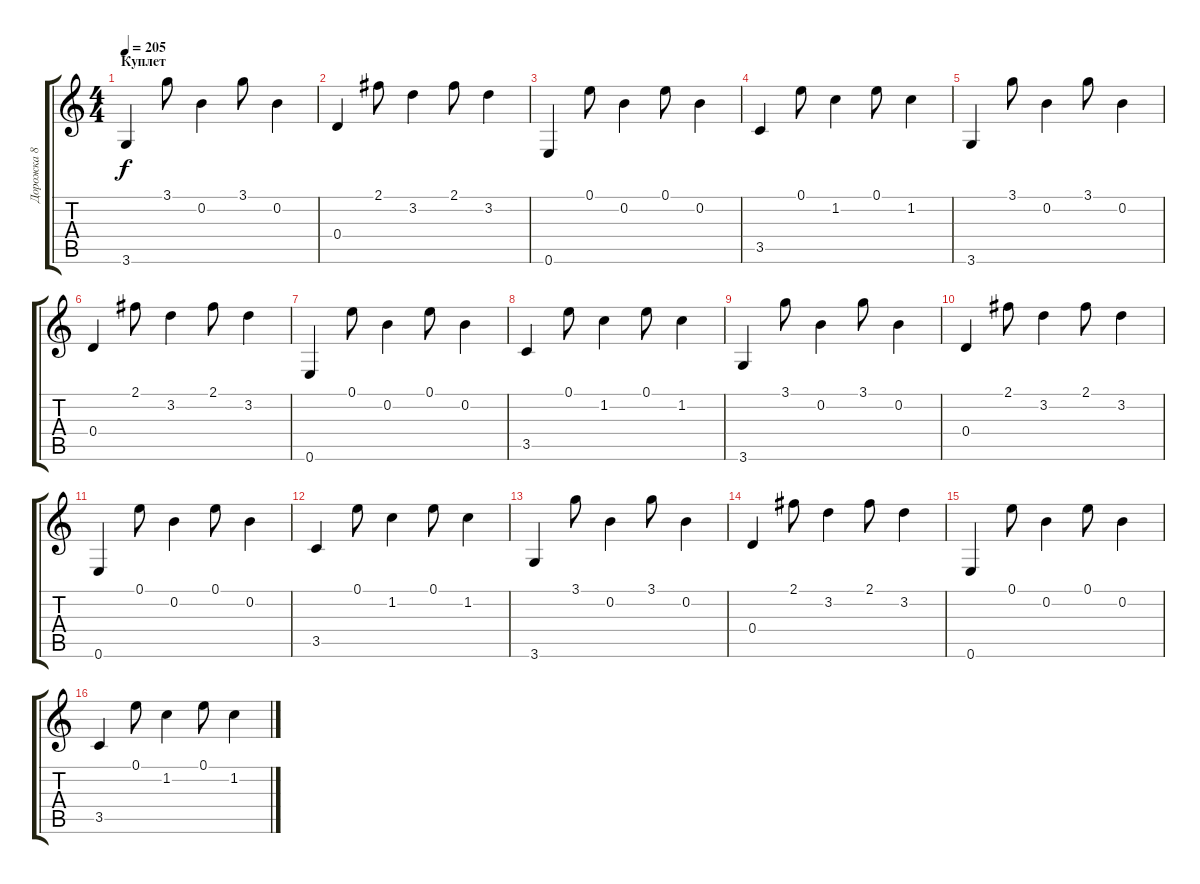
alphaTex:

\track ("Дорожка 8" "Дорожка 8") {instrument electricguitarclean}
\staff {score tabs}
\tuning (E4 B3 G3 D3 A2 E2) {hide}
\ts (4 4)
\section ("" "Куплет")
\tempo 205
\clef g2
\ks c
3.6.4{dy f} 3.1.8 0.2.4 3.1.8 0.2.4 |
0.4.4 2.1.8 3.2.4 2.1.8 3.2.4 |
0.6.4 0.1.8 0.2.4 0.1.8 0.2.4 |
3.5.4 0.1.8 1.2.4 0.1.8 1.2.4 |
3.6.4 3.1.8 0.2.4 3.1.8 0.2.4 |
0.4.4 2.1.8 3.2.4 2.1.8 3.2.4 |
0.6.4 0.1.8 0.2.4 0.1.8 0.2.4 |
3.5.4 0.1.8 1.2.4 0.1.8 1.2.4 |
3.6.4 3.1.8 0.2.4 3.1.8 0.2.4 |
0.4.4 2.1.8 3.2.4 2.1.8 3.2.4 |
0.6.4 0.1.8 0.2.4 0.1.8 0.2.4 |
3.5.4 0.1.8 1.2.4 0.1.8 1.2.4 |
3.6.4 3.1.8 0.2.4 3.1.8 0.2.4 |
0.4.4 2.1.8 3.2.4 2.1.8 3.2.4 |
0.6.4 0.1.8 0.2.4 0.1.8 0.2.4 |
3.5.4 0.1.8 1.2.4 0.1.8 1.2.4
